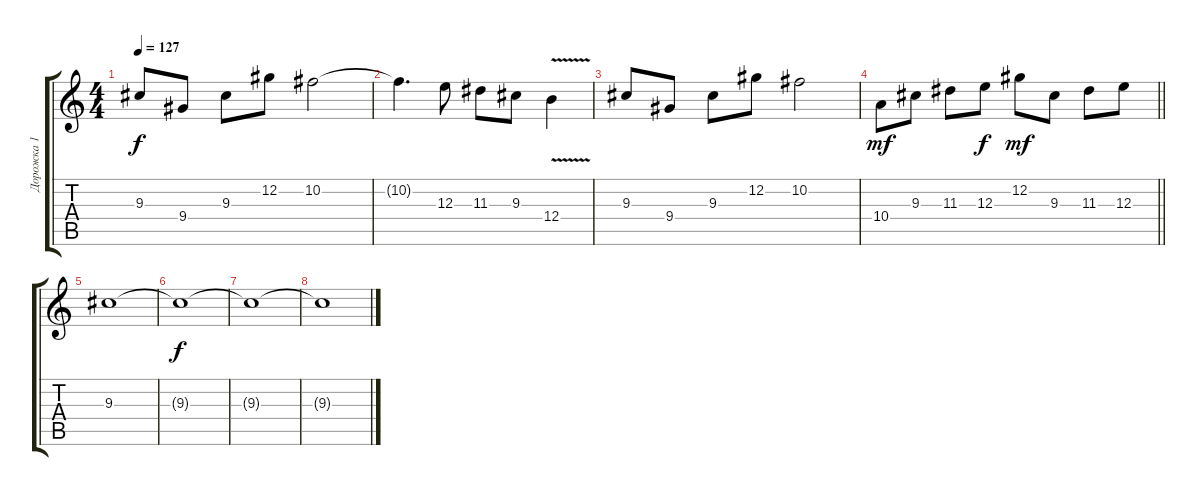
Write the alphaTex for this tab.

\track ("Дорожка 1" "Дорожка 1") {instrument distortionguitar}
\staff {score tabs}
\tuning (Db4 Ab3 E3 B2 Gb2 Db2) {hide}
\ts (4 4)
\tempo 127
\clef g2
\ks c
9.3.8{dy f} 9.4.8 9.3.8 12.2.8 10.2.2 |
10.2{t}.4{d} 12.3.8 11.3.8 9.3.8 12.4{v}.4 |
9.3.8 9.4.8 9.3.8 12.2.8 10.2.2 |
\barLineRight lightlight
10.4.8{dy mf} 9.3.8 11.3.8 12.3.8{dy f} 12.2.8{dy mf} 9.3.8 11.3.8 12.3.8 |
9.3.1 |
9.3{t}.1{dy f} |
9.3{t}.1 |
9.3{t}.1
